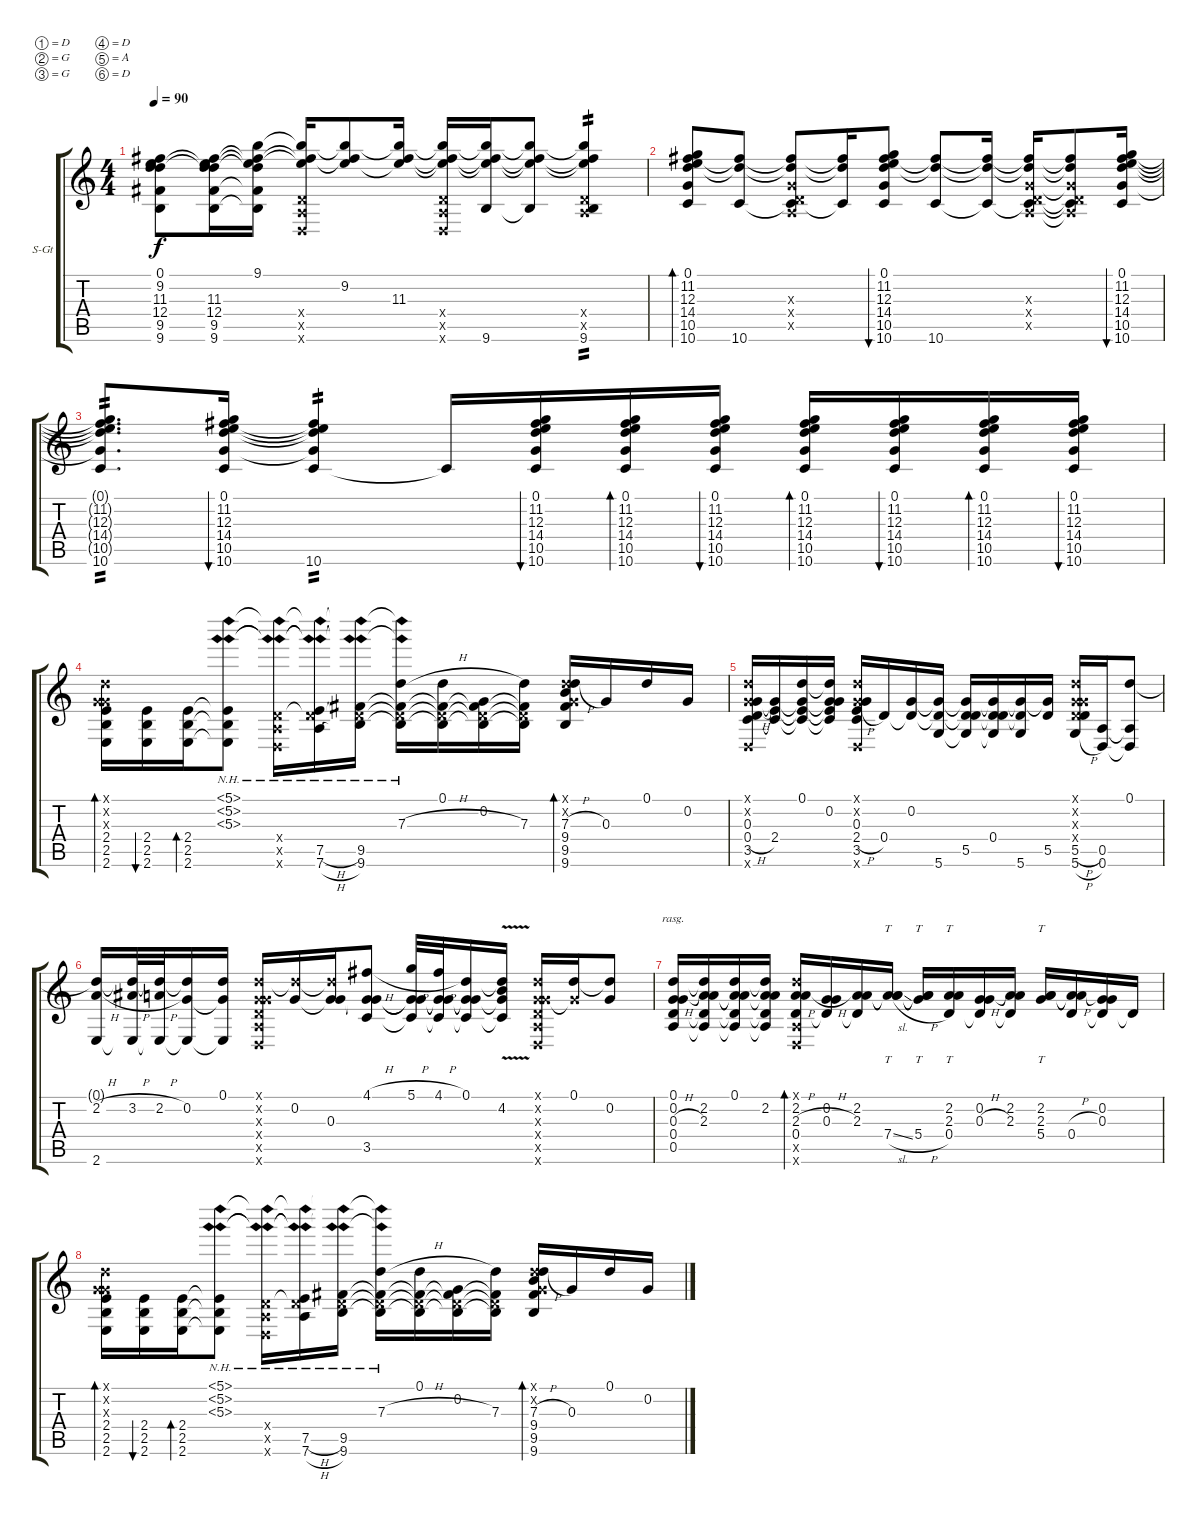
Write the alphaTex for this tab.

\bracketExtendMode groupsimilarinstruments
\firstSystemTrackNameOrientation horizontal
\otherSystemsTrackNameOrientation horizontal
\track ("Äîðîæêà 1" "S-Gt") {instrument acousticguitarsteel}
\staff {score tabs}
\tuning (D4 G3 G3 D3 A2 D2)
\ts (4 4)
\tempo 90
\clef g2
\ks c
(9.2 11.3 12.4 9.5 9.6 0.1{t}).8{dy f} (0.1{t} 11.3 12.4 9.5 9.6 9.2{t}).16 (9.1 12.4{t} 9.5{t} 9.6{t} 9.2{t} 11.3{t}).16 (9.2{t} 11.3{t} 0.4{x} 0.5{x} 0.6{x} 9.1{t}).16 (9.2 11.3{t} 9.1{t}).8 (11.3 9.1{t} 9.2{t}).16 (0.4{x} 0.5{x} 0.6{x} 9.1{t} 9.2{t} 11.3{t}).16 (9.6 9.1{t} 9.2{t} 11.3{t}).16 (9.6{t} 9.1{t} 9.2{t} 11.3{t}).8 (9.1{t} 9.2{t} 11.3{t} 0.4{x} 0.5{x} 9.6).4{tp 2} |
(0.1 11.2 12.3 14.4 10.5 10.6).8{bd 60} (10.6 0.1{t} 11.2{t}).8 (0.3{x} 0.4{x} 0.5{x} 10.6{t} 0.1{t} 11.2{t}).8 (0.1{t} 11.2{t} 10.6{t}).16 (0.1 11.2 12.3 14.4 10.5 10.6).8{bu 60} (10.6 0.1{t} 11.2{t}).8 (10.6{t} 0.1{t} 11.2{t}).16 (0.3{x} 0.4{x} 0.5{x} 10.6{t} 0.1{t} 11.2{t}).16 (0.1{t} 11.2{t} 0.3{x t} 0.4{x t} 0.5{x t} 10.6{t}).8 (0.1 11.2 12.3 14.4 10.5 10.6).16{bu 60} |
(0.1{t} 11.2{t} 12.3{t} 14.4{t} 10.5{t} 10.6).8{d tp 2} (0.1 11.2 12.3 14.4 10.5 10.6).16{bu 60} (0.1{t} 11.2{t} 14.4{t} 10.5{t} 10.6).4{tp 2} 10.6{t}.16 (0.1 11.2 12.3 14.4 10.5 10.6).16{bu 60} (0.1 11.2 12.3 14.4 10.5 10.6).16{bd 60} (0.1 11.2 12.3 14.4 10.5 10.6).16{bu 60} (0.1 11.2 12.3 14.4 10.5 10.6).16{bd 60} (0.1 11.2 12.3 14.4 10.5 10.6).16{bu 60} (0.1 11.2 12.3 14.4 10.5 10.6).16{bd 60} (0.1 11.2 12.3 14.4 10.5 10.6).16{bu 60} |
(0.1{x} 0.2{x} 0.3{x} 2.4 2.5 2.6).16{bd 60} (2.4 2.5 2.6).16{bu 60} (2.4 2.5 2.6).16{bd 60} (5.1{nh} 5.2{nh} 5.3{nh} 2.4{t} 2.5{t} 2.6{t}).8 (5.1{nh t} 5.2{nh t} 5.3{nh t} 0.4{x} 0.5{x} 0.6{x}).16 (7.5{h} 7.6{h} 5.3{nh t} 5.1{nh t} 5.2{nh t} 0.4{x t}).16 (5.3{nh t} 9.5 9.6 5.1{nh t} 5.2{nh t} 0.4{x t}).16 (5.1{nh t} 5.2{nh t} 7.3{h} 0.4{x t} 9.5{t} 9.6{t}).16 (0.1 0.4{x t} 9.5{t} 9.6{t}).16 (0.2 0.4{x t} 9.5{t} 9.6{t}).16 (7.3 0.4{x t} 9.5{t} 9.6{t}).16 (0.1{x} 0.2{x} 7.3{h} 9.4 9.5 9.6).16{bd 480} 0.3.16 0.1.16 0.2.16 |
(0.1{x} 0.2{x} 0.3 0.4{h} 3.5 0.6{x}).16 (2.4 0.3{t} 3.5{t}).16 (0.1 0.3{t} 2.4{t} 3.5{t}).16 (0.1{t} 0.2 0.3{t} 2.4{t} 3.5{t}).16 (0.1{x} 0.2{x} 0.3 2.4{h} 3.5 0.6{x}).16 0.4.16 (0.2 0.4{t}).16 (5.6 0.4{t} 0.2{t}).16 (0.4{t} 5.5 5.6{t} 0.2{t}).16 (0.4 5.6{t} 5.5{t} 0.2{t}).16 (5.5{t} 5.6 0.2{t}).16 (0.2{t} 5.5).16 (0.1{x} 0.2{x} 0.3{x} 0.4{x} 5.5{h} 5.6{h}).16 (0.5 0.6).16 (0.1 0.5{t} 0.6{t}).8 |
(2.2{h} 2.6 0.1{t}).16 (3.2{h} 0.1{t} 2.6{t}).32 (2.2{h} 0.1{t} 2.6{t}).32 (0.1{t} 0.2 2.6{t}).16 (0.1 0.2{t} 2.6{t}).16 (0.1{x} 0.2{x} 0.3{x} 0.4{x} 0.5{x} 0.6{x}).16 (0.2 0.1{x t}).16 (0.1{x t} 0.3 0.2{t}).16 (4.1{h} 3.5 0.2{t} 0.3{t}).8 (5.1{h} 0.2{t} 0.3{t} 3.5{t}).32 (4.1{h} 0.2{t} 0.3{t} 3.5{t}).32 (0.1 0.2{t} 0.3{t} 3.5{t}).16 (0.1{t} 4.2{v} 0.3{t} 3.5{t}).16 (0.1{x} 0.2{x} 0.3{x} 0.4{x} 0.5{x} 0.6{x}).16 (0.1 0.2{x t}).16 (0.1{t} 0.2).8 |
(0.1 0.2{h} 0.3{h} 0.4 0.5).16{rasg amianapaest} (0.1{t} 2.2 2.3 0.4{t} 0.5{t}).16 (0.1 2.2{t} 2.3{t} 0.4{t} 0.5{t}).16 (0.1{t} 2.2 2.3{t} 0.4{t} 0.5{t}).16 (0.1{x} 2.2{h} 2.3{h} 0.4 0.5{x} 0.6{x}).16{bd 60} (0.2{h} 0.3{h} 0.4{t}).16 (2.2 2.3 0.4{t}).16 (7.4{sl} 2.2{t} 2.3{t}).16{tt} (5.4{h} 2.2{t} 2.3{t}).16{tt} (2.2 2.3 0.4).16{tt} (0.2{h} 0.3{h} 0.4{t}).16 (2.2 2.3 0.4{t}).16 (2.2 2.3 5.4).16{tt} (2.2{h t} 2.3{h t} 0.4).16 (0.2 0.3 0.4{t}).16 0.4{t}.16 |
(0.1{x} 0.2{x} 0.3{x} 2.4 2.5 2.6).16{bd 60} (2.4 2.5 2.6).16{bu 60} (2.4 2.5 2.6).16{bd 60} (5.1{nh} 5.2{nh} 5.3{nh} 2.4{t} 2.5{t} 2.6{t}).8 (5.1{nh t} 5.2{nh t} 5.3{nh t} 0.4{x} 0.5{x} 0.6{x}).16 (7.5{h} 7.6{h} 5.3{nh t} 5.1{nh t} 5.2{nh t} 0.4{x t}).16 (5.3{nh t} 9.5 9.6 5.1{nh t} 5.2{nh t} 0.4{x t}).16 (5.1{nh t} 5.2{nh t} 7.3{h} 0.4{x t} 9.5{t} 9.6{t}).16 (0.1 0.4{x t} 9.5{t} 9.6{t}).16 (0.2 0.4{x t} 9.5{t} 9.6{t}).16 (7.3 0.4{x t} 9.5{t} 9.6{t}).16 (0.1{x} 0.2{x} 7.3{h} 9.4 9.5 9.6).16{bd 480} 0.3.16 0.1.16 0.2.16
